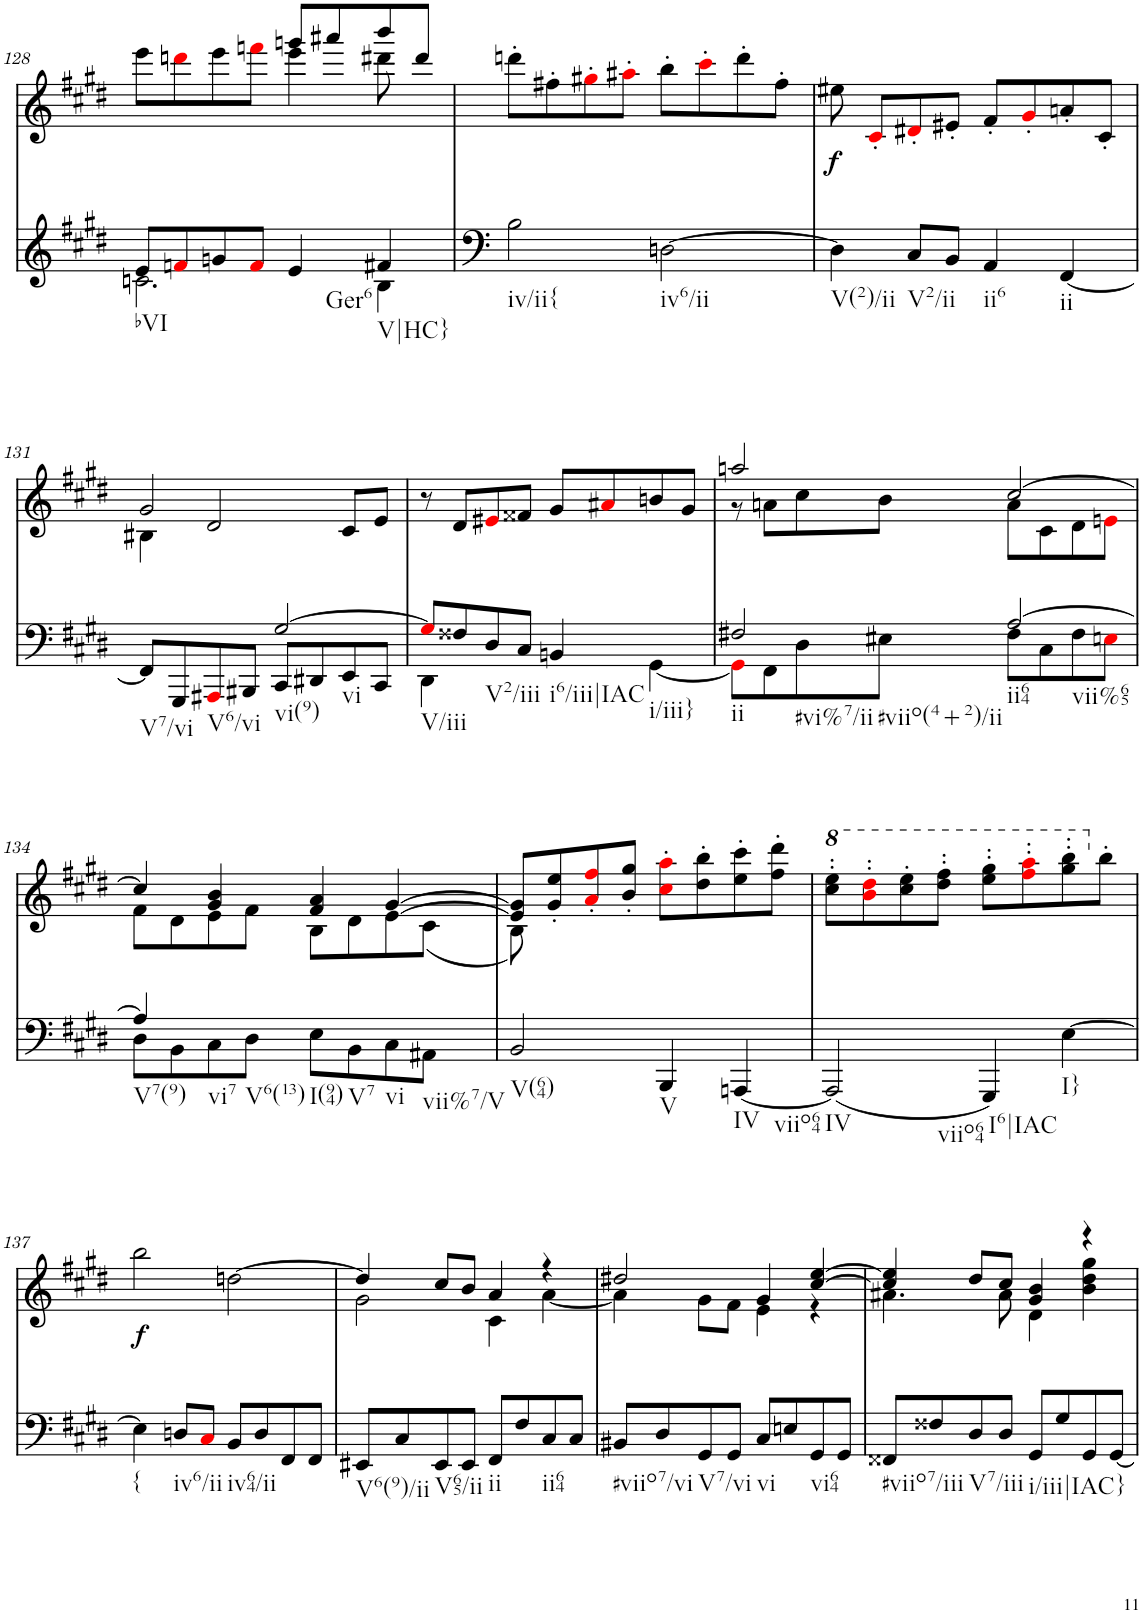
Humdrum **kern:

**kern	**kern	**text	**dynam
*part2	*part1	*part1	*part1
*staff2	*staff1	*staff1	*staff1
*I"Piano	*I"Piano	*	*
*I'Pno	*I'Pno	*	*
!!LO:PB:g=z
*clefF4	*clefF4	*	*
*k[f#c#g#d#]	*k[f#c#g#d#]	*	*
*E:	*E:	*	*
*M2/2	*M2/2	*	*
*met(c|)	*met(c|)	*	*
=128	=128	=128	=128
*^	*^	*	*
!LO:TX:b:t=bVI	!	!	!	!	!
8e/L	2.cn\	8eee\L	2ryy	.	.
8fni/	.	8dddni\	.	.	.
8gn/	.	8eee\	.	.	.
8fi/J	.	8fffni\J	.	.	.
!LO:TX:b:t=Ger6	!	!	!	!	!
4e/	.	8gggn/L	4eee\	.	.
.	.	8aaa#X/	.	.	.
!LO:TX:b:t=V|HC}	!	!	!	!	!
4f#X/	4B\	8bbb/	8ddd#X\	.	.
.	.	8ddd#/J	8ryy	.	.
*v	*v	*	*	*	*
=129	=129	=129	=129	=129
!LO:TX:b:t=iv/ii{	!	!	!	!
*	*v	*v	*	*
2B\	8dddn'\L	.	.
.	8ff#X'\	.	.
.	8gg#X'i\	.	.
.	8aa#X'i\J	.	.
!LO:TX:b:t=iv6/ii	!	!	!
[2Dn\	8bb'\L	.	.
.	8ccc#'i\	.	.
.	8ddd'\	.	.
.	8ff#'\J	.	.
=130	=130	=130	=130
!LO:TX:b:t=V(2)/ii	!	!	!
!	!	!	!LO:DY:b
4D\]	8ee#X\	.	f
.	8c#'i/L	.	.
!LO:TX:b:t=V2/ii	!	!	!
8C#/L	8d#X'i/	.	.
8BB/J	8e#X'/J	.	.
!LO:TX:b:t=ii6	!	!	!
4AA/	8f#'/L	.	.
.	8g#'i/	.	.
!LO:TX:b:t=ii	!	!	!
[<4FF#/	8an'/	.	.
.	8c#'/J	.	.
!!LO:LB:g=z
=131	=131	=131	=131
*^	*^	*	*
!LO:TX:b:t=V7/vi	!	!	!	!	!
!LO:TX:b:t=V6/vi	!	!	!	!	!
2ryy	8FF#/L]	2g#/	4B#X\	.	.
.	8GGG#/	.	.	.	.
.	8AAA#Xi/	.	2d#/	.	.
.	8BBB#X/J	.	.	.	.
!LO:TX:b:t=vi(9)	!	!	!	!	!
!LO:TX:b:t=vi	!	!	!	!	!
[2G#/	8CC#/L	2ryy	.	.	.
.	8DD#X/	.	.	.	.
.	8EE/	.	8c#/L	.	.
.	8CC#/J	.	8e/J	.	.
=132	=132	=132	=132	=132	=132
!LO:TX:b:t=V/iii	!	!	!	!	!
*	*	*v	*v	*	*
8G#i/L]	4DD#\	8r	.	.
8F##X/	.	8d#/L	.	.
!LO:TX:b:t=V2/iii	!	!	!	!
8D#/	2ryy	8e#Xi/	.	.
8C#/J	.	8f##X/J	.	.
!LO:TX:b:t=i6/iii|IAC	!	!	!	!
4BBn/	.	8g#/L	.	.
.	.	8a#Xi/	.	.
!LO:TX:b:t=i/iii}	!	!	!	!
4ryy	[4GG#\	8bn/	.	.
.	.	8g#/J	.	.
=133	=133	=133	=133	=133
*	*	*^	*	*
!LO:TX:b:t=ii	!	!	!	!	!
!LO:TX:b:t=#vi%7/ii	!	!	!	!	!
!LO:TX:b:t=#viio(4+2)/ii	!	!	!	!	!
2F#X/	8GG#i\L]	2aan/	8r	.	.
.	8FF#\	.	8an\L	.	.
.	8D#\	.	8cc#\	.	.
.	8E#X\J	.	8b\J	.	.
!LO:TX:b:t=ii64	!	!	!	!	!
!LO:TX:b:t=vii%65	!	!	!	!	!
[2A/	8F#\L	[2cc#/	8a\L	.	.
.	8C#\	.	8c#\	.	.
.	8F#\	.	8d#\	.	.
.	8Eni\J	.	8eni\J	.	.
!!LO:LB:g=z	!!
=134	=134	=134	=134	=134	=134
!LO:TX:b:t=V7(9)	!	!	!	!	!
4A/]	8D#\L	4cc#/]	8f#\L	.	.
.	8BB\	.	8d#\	.	.
!LO:TX:b:t=vi7	!	!	!	!	!
!LO:TX:b:t=V6(13)	!	!	!	!	!
!LO:TX:b:t=I(94)	!	!	!	!	!
!LO:TX:b:t=V7	!	!	!	!	!
2ryy	8C#\	4g#/ 4b/	8e\	.	.
.	8D#\J	.	8f#\J	.	.
.	8E\L	4f#/ 4a/	8B\L	.	.
.	8BB\	.	8d#\	.	.
!LO:TX:b:t=vi	!	!	!	!	!
!LO:TX:b:t=vii%7/V	!	!	!	!	!
4ryy	8C#\	[4g#/	[>8e\	.	.
.	8AA#X\J	.	(8c#\J	.	.
=135	=135	=135	=135	=135	=135
!LO:TX:b:t=V(64)	!	!	!	!	!
*v	*v	*	*	*	*
2BB/	8e/] 8g#/]L	8B\)	.	.
.	8g#/'< 8ee/'<	2..ryy	.	.
.	8ai/'< 8ff#i/'<	.	.	.
.	8b/'< 8gg#/'<J	.	.	.
!LO:TX:b:t=V	!	!	!	!
4BBB/	8cc#i\'> 8aai\'>L	.	.	.
.	8dd#\'> 8bb\'>	.	.	.
!LO:TX:b:t=IV	!	!	!	!
!LO:TX:b:t=viio64	!	!	!	!
[4AAAn/	8ee\'> 8ccc#\'>	.	.	.
.	8ff#\'> 8ddd#\'>J	.	.	.
*	*v	*v	*	*
=136	=136	=136	=136
*	*8va	*	*
!LO:TX:b:t=IV	!	!	!
!LO:TX:b:t=viio64	!	!	!
(2AAA/]	8ccc#\' 8eee\'L	.	.
.	8bbi\' 8ddd#i\'	.	.
.	8ccc#\' 8eee\'	.	.
.	8ddd#\' 8fff#\'J	.	.
!LO:TX:b:t=I6|IAC	!	!	!
4GGG#/)	8eee\' 8ggg#\'L	.	.
.	8fff#i\' 8aaai\'	.	.
!LO:TX:b:t=I}	!	!	!
[4E\	8ggg#\' 8bbb\'	.	.
*	*X8va	*	*
.	8bb'\J	.	.
!!LO:LB:g=z
=137	=137	=137	=137
!LO:TX:b:t={	!	!	!
!	!	!LO:LY:b	!
4E\]	2bb\	.	.
!LO:TX:b:t=iv6/ii	!	!	!
8Dn/L	.	.	.
8C#i/J	.	.	.
!LO:TX:b:t=iv64/ii	!	!	!
8BB/L	[>2ddn\	.	.
8D/	.	.	.
8FF#/	.	.	.
8FF#/J	.	.	.
=138	=138	=138	=138
*	*^	*	*
!LO:TX:b:t=V6(9)/ii	!	!	!	!
8EE#X/L	4dd/]	2g#\	.	.
8C#/	.	.	.	.
!LO:TX:b:t=V65/ii	!	!	!	!
8EE#/	8cc#/L	.	.	.
8EE#/J	8b/J	.	.	.
!LO:TX:b:t=ii	!	!	!	!
8FF#/L	4a/	4c#\	.	.
8F#/	.	.	.	.
!LO:TX:b:t=ii64	!	!	!	!
8C#/	4r	[4a\	.	.
8C#/J	.	.	.	.
=139	=139	=139	=139	=139
!LO:TX:b:t=#viio7/vi	!	!	!	!
8BB#X/L	2dd#X/	4a\]	.	.
8D#/	.	.	.	.
!LO:TX:b:t=V7/vi	!	!	!	!
8GG#/	.	8g#\L	.	.
8GG#/J	.	8f#\J	.	.
!LO:TX:b:t=vi	!	!	!	!
8C#/L	4g#/	4e\	.	.
8En/	.	.	.	.
!LO:TX:b:t=vi64	!	!	!	!
8GG#/	[4cc#/ [4ee/	4r	.	.
8GG#/J	.	.	.	.
=140	=140	=140	=140	=140
!LO:TX:b:t=#viio7/iii	!	!	!	!
8FF##X/L	4cc#/] 4ee/]	4.a#X\	.	.
8F##X/	.	.	.	.
!LO:TX:b:t=V7/iii	!	!	!	!
8D#/	8dd#/L	.	.	.
8D#/J	8cc#/J	8a#\	.	.
!LO:TX:b:t=i/iii|IAC}	!	!	!	!
8GG#/L	4g#/ 4b/	4d#\	.	.
8G#/	.	.	.	.
8GG#/	4r	4b\ 4dd#\ 4gg#\	.	.
[8GG#/J	.	.	.	.
*	*v	*v	*	*
=	=	=	=
*-	*-	*-	*-
